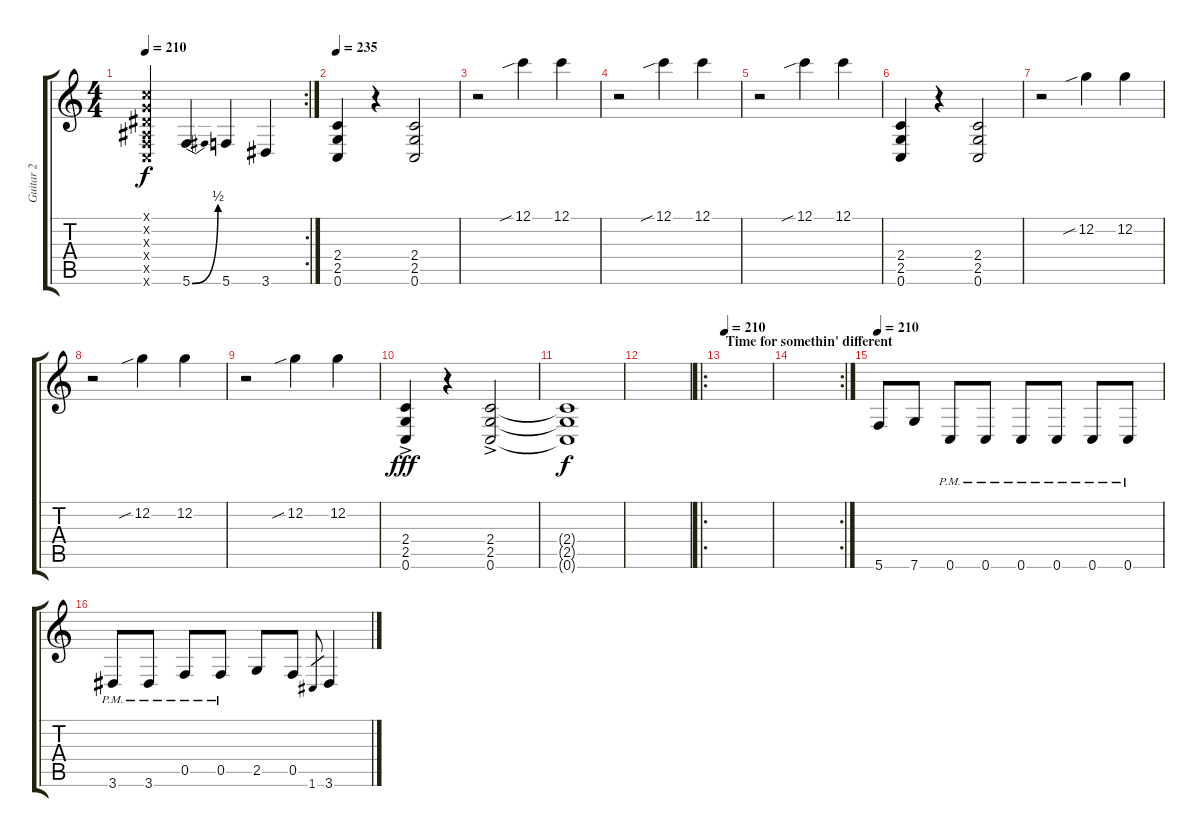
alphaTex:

\track ("Guitar 2" "Guitar 2") {instrument distortionguitar}
\staff {score tabs}
\tuning (C4 G3 Eb3 Bb2 F2 C2) {hide}
\rc 2
\ts (4 4)
\tempo 210
\clef g2
\ks c
(0.1{x} 0.2{x} 0.3{x} 0.4{x} 0.5{x} 0.6{x}).4{dy f} 5.6{be (bend 0 0 60 2)}.4 5.6.4 3.6.4 |
\tempo 235
(2.4 2.5 0.6).4 r.4 (2.4 2.5 0.6).2 |
r.2 12.1{sib}.4 12.1.4 |
r.2 12.1{sib}.4 12.1.4 |
r.2 12.1{sib}.4 12.1.4 |
(2.4 2.5 0.6).4 r.4 (2.4 2.5 0.6).2 |
r.2 12.2{sib}.4 12.2.4 |
r.2 12.2{sib}.4 12.2.4 |
r.2 12.2{sib}.4 12.2.4 |
(2.4{ac} 2.5{ac} 0.6{ac}).4{dy fff} r.4 (2.4{ac} 2.5{ac} 0.6{ac}).2 |
(2.4{t} 2.5{t} 0.6{t}).1{dy f} |
|
\ro
\section ("" "Time for somethin' different")
\tempo 210
|
\rc 2
|
\tempo 210
5.6.8 7.6.8 0.6{pm}.8 0.6{pm}.8 0.6{pm}.8 0.6{pm}.8 0.6{pm}.8 0.6{pm}.8 |
3.6{pm}.8 3.6{pm}.8 0.5{pm}.8 0.5{pm}.8 2.5.8 0.5.8 1.6.8{gr} 3.6.4
